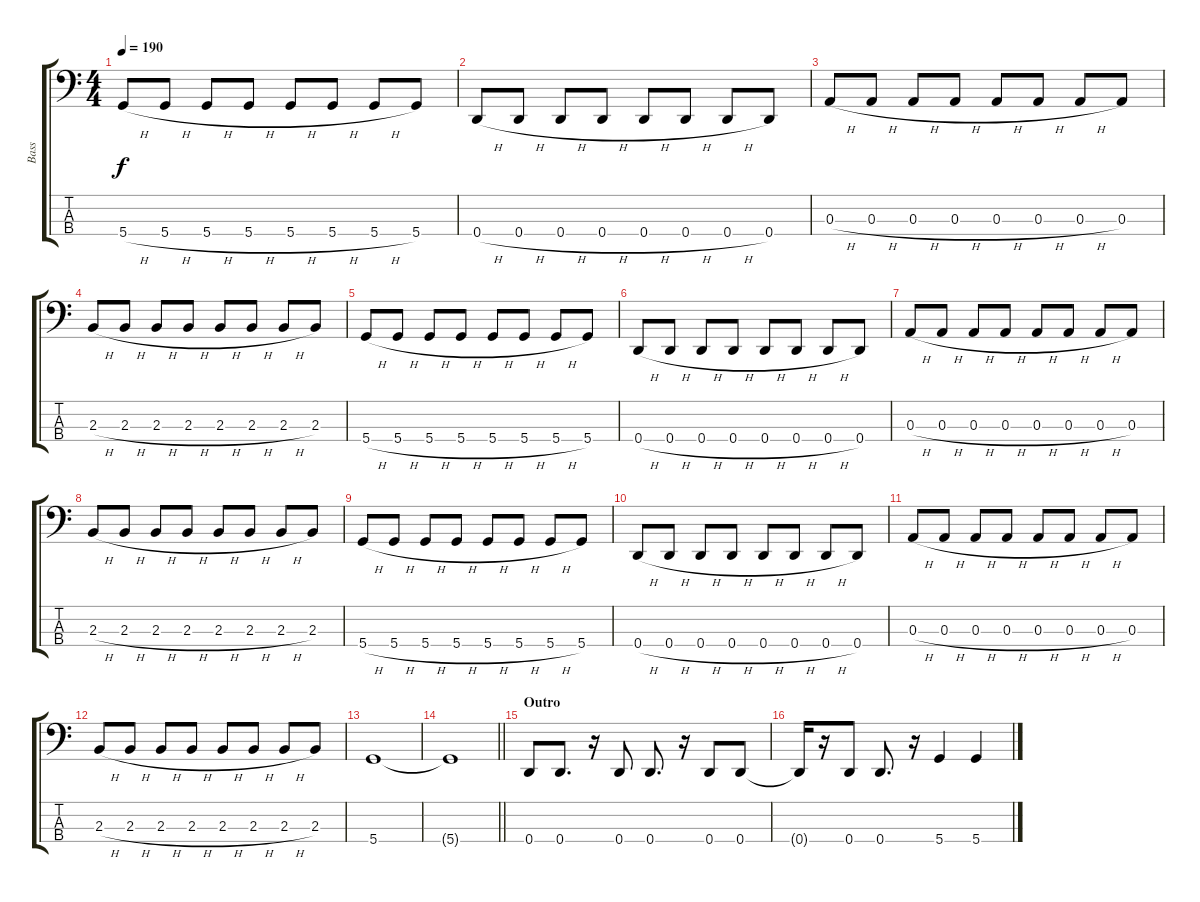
\track ("Bass" "Bass") {instrument electricbassfinger}
\staff {score tabs}
\tuning (G2 D2 A1 D1) {hide}
\ts (4 4)
\tempo 190
\clef f4
\ks c
5.4{h}.8{dy f} 5.4{h}.8 5.4{h}.8 5.4{h}.8 5.4{h}.8 5.4{h}.8 5.4{h}.8 5.4.8 |
0.4{h}.8 0.4{h}.8 0.4{h}.8 0.4{h}.8 0.4{h}.8 0.4{h}.8 0.4{h}.8 0.4.8 |
0.3{h}.8 0.3{h}.8 0.3{h}.8 0.3{h}.8 0.3{h}.8 0.3{h}.8 0.3{h}.8 0.3.8 |
2.3{h}.8 2.3{h}.8 2.3{h}.8 2.3{h}.8 2.3{h}.8 2.3{h}.8 2.3{h}.8 2.3.8 |
5.4{h}.8 5.4{h}.8 5.4{h}.8 5.4{h}.8 5.4{h}.8 5.4{h}.8 5.4{h}.8 5.4.8 |
0.4{h}.8 0.4{h}.8 0.4{h}.8 0.4{h}.8 0.4{h}.8 0.4{h}.8 0.4{h}.8 0.4.8 |
0.3{h}.8 0.3{h}.8 0.3{h}.8 0.3{h}.8 0.3{h}.8 0.3{h}.8 0.3{h}.8 0.3.8 |
2.3{h}.8 2.3{h}.8 2.3{h}.8 2.3{h}.8 2.3{h}.8 2.3{h}.8 2.3{h}.8 2.3.8 |
5.4{h}.8 5.4{h}.8 5.4{h}.8 5.4{h}.8 5.4{h}.8 5.4{h}.8 5.4{h}.8 5.4.8 |
0.4{h}.8 0.4{h}.8 0.4{h}.8 0.4{h}.8 0.4{h}.8 0.4{h}.8 0.4{h}.8 0.4.8 |
0.3{h}.8 0.3{h}.8 0.3{h}.8 0.3{h}.8 0.3{h}.8 0.3{h}.8 0.3{h}.8 0.3.8 |
2.3{h}.8 2.3{h}.8 2.3{h}.8 2.3{h}.8 2.3{h}.8 2.3{h}.8 2.3{h}.8 2.3.8 |
5.4.1 |
\barLineRight lightlight
5.4{t}.1 |
\section ("" "Outro")
0.4.8 0.4.8{d} r.16 0.4.8 0.4.8{d} r.16 0.4.8 0.4.8 |
0.4{t}.16 r.16 0.4.8 0.4.8{d} r.16 5.4.4 5.4.4
